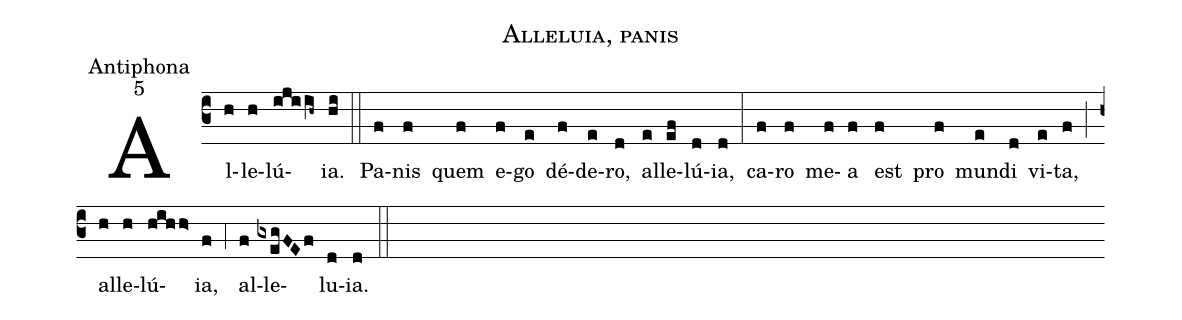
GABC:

name:Alleluia, panis;
office-part:Antiphona;
mode:5;
%%
(c3) Al(h)le(h)lú(ijiih~)ia.(hi) (::)
Pa(f)nis(f) quem(f) e(f)go(e) dé(f)de(e)ro,(d) al(e)le(ef)lú(d)ia,(d) (:)
ca(f)ro(f) me(f)a(f) est(f) pro(f) mun(e)di(d) vi(e)ta,(f) (;) al(h)le(h)lú(hihh>)ia,(f) (,4) al(f)le(gxegFEf)lu(d)ia.(d) (::)
